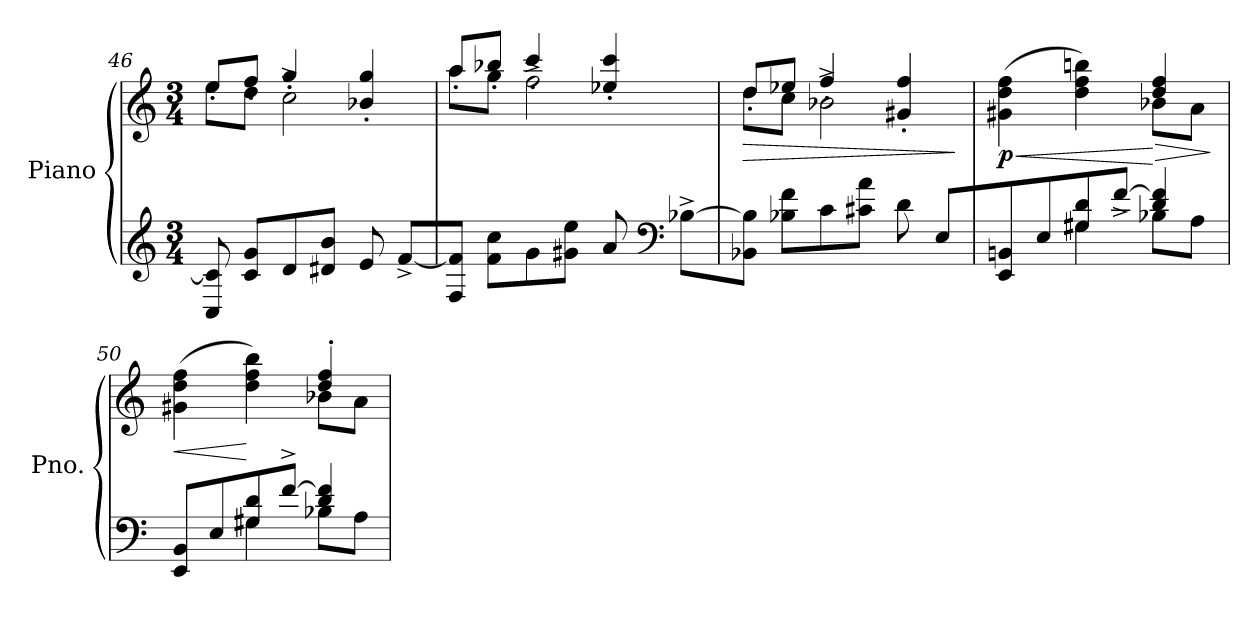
**kern	**kern	**dynam
*part1	*part1	*part1
*staff2	*staff1	*staff1/2
*I"Piano	*	*
*I'Pno.	*	*
!!LO:LB:g=z
*clefG2	*clefG2	*
*k[]	*k[]	*
*M3/4	*M3/4	*
=46	=46	=46
*	*^	*
8C/ 8c/]	8ee\L	8ee'/L	.
8c/ 8g/L	8dd\J	8ff'/J	.
8d/	2cc^\	4gg'/	.
8d#X/ 8b/J	.	.	.
8e/	.	4b-X/' 4gg/'	.
[8f^/L	.	.	.
=47	=47	=47	=47
8F/ 8f/]J	8aa\L	8aa'/L	.
8f\ 8cc\L	8gg\J	8bb-X'/J	.
8g\	2ff^\	4ccc'/	.
8g#X\ 8ee\J	.	.	.
8a/	.	4ee-X/' 4ccc/'	.
*clefF4	*	*	*
[8B-X^\L	.	.	.
=48	=48	=48	=48
!	!	!	!LO:HP:b
8BB-X\ 8B-\]J	8dd\L	8dd'/L	>
8B-X\ 8f\L	8cc\J	8ee-X'/J	.
8c\	2b-X^\	4ff'/	.
8c#X\ 8a\J	.	.	.
8d\	.	4g#X/' 4ff/'	.
8E/L	.	.	.
*	*v	*v	*
.	.	]
=49	=49	=49
*^	*	*
!	!	!	!LO:HP:b
*	*	*^	*
!	!	!	!	!LO:DY:n=1:b
8EE/ 8BBn/	4ryy	(>4g#X\ 4dd\ 4ff\	2ryy	< p
8E/	.	.	.	.
8G#X/ 8d/	4G#\	4dd\ 4ff\ 4bbn\)	.	.
[8f^/J	.	.	.	.
!	!	!	!	!LO:HP:n=1:b
4d/ 4f/]	8B-X\L	4dd/ 4ff/	8b-X\L	[ >
.	8A\J	.	8a\J	.
*v	*v	*	*	*
*	*v	*v	*
.	.	]
!!LO:LB:g=z
=50	=50	=50
*^	*	*
!	!	!	!LO:HP:b
*	*	*^	*
8EE/ 8BB/L	4ryy	(>4g#X\ 4dd\ 4ff\	2ryy	<
8E/	.	.	.	.
8G#X/ 8d/	4G#\	4dd\ 4ff\ 4bb\)	.	[
[8f^/J	.	.	.	.
4d/ 4f/]	8B-X\L	4dd/' 4ff/'	8b-X\L	.
.	8A\J	.	8a\J	.
*v	*v	*	*	*
*	*v	*v	*
=	=	=
*-	*-	*-
